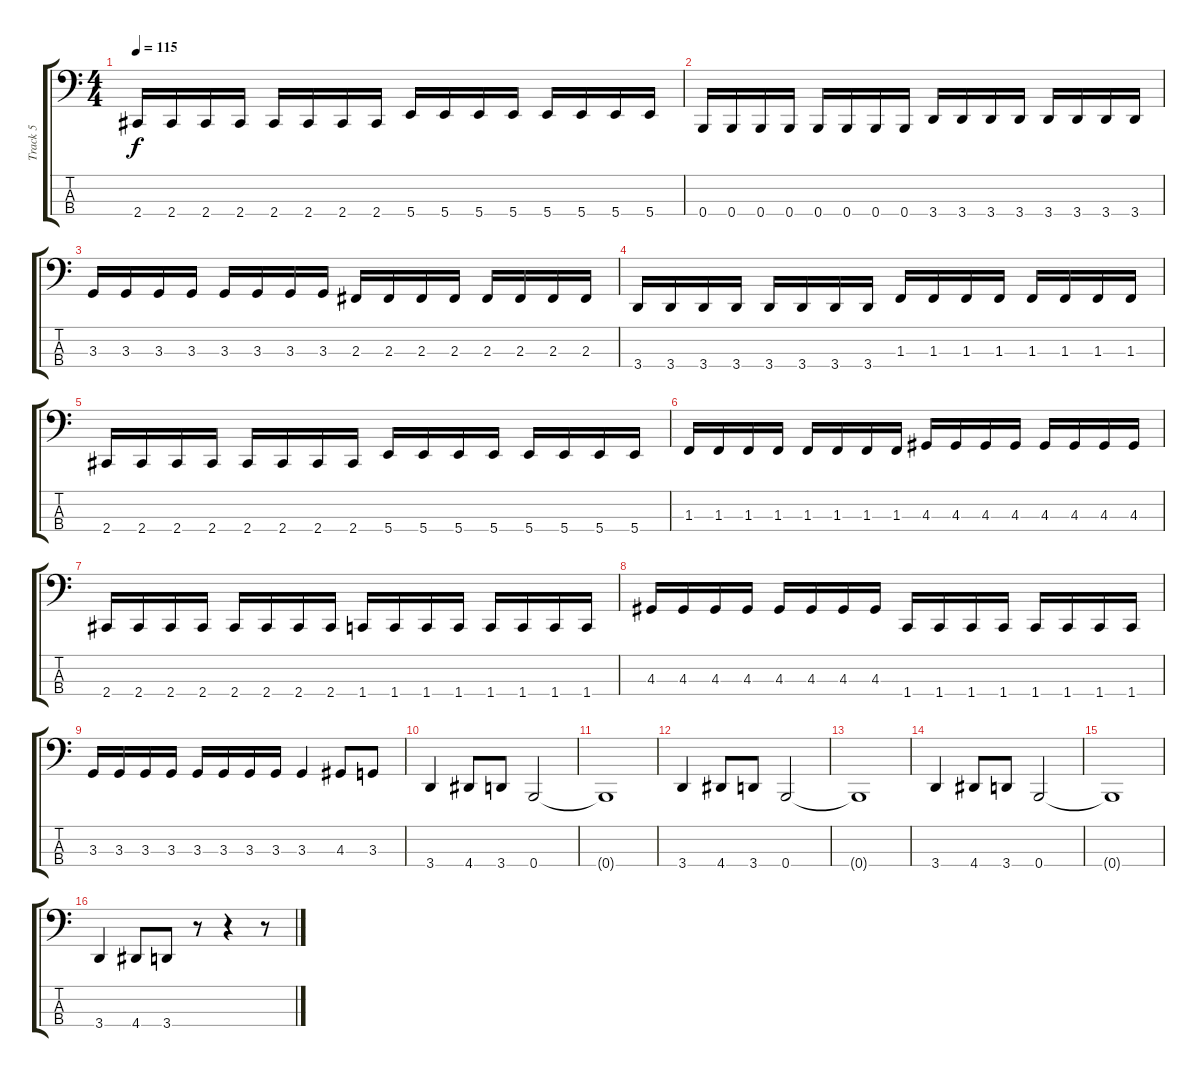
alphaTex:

\track ("Track 5" "Track 5") {instrument electricbasspick}
\staff {score tabs}
\tuning (D2 A1 E1 B0) {hide}
\ts (4 4)
\tempo 115
\clef f4
\ks c
2.4.16{dy f} 2.4.16 2.4.16 2.4.16 2.4.16 2.4.16 2.4.16 2.4.16 5.4.16 5.4.16 5.4.16 5.4.16 5.4.16 5.4.16 5.4.16 5.4.16 |
0.4.16 0.4.16 0.4.16 0.4.16 0.4.16 0.4.16 0.4.16 0.4.16 3.4.16 3.4.16 3.4.16 3.4.16 3.4.16 3.4.16 3.4.16 3.4.16 |
3.3.16 3.3.16 3.3.16 3.3.16 3.3.16 3.3.16 3.3.16 3.3.16 2.3.16 2.3.16 2.3.16 2.3.16 2.3.16 2.3.16 2.3.16 2.3.16 |
3.4.16 3.4.16 3.4.16 3.4.16 3.4.16 3.4.16 3.4.16 3.4.16 1.3.16 1.3.16 1.3.16 1.3.16 1.3.16 1.3.16 1.3.16 1.3.16 |
2.4.16 2.4.16 2.4.16 2.4.16 2.4.16 2.4.16 2.4.16 2.4.16 5.4.16 5.4.16 5.4.16 5.4.16 5.4.16 5.4.16 5.4.16 5.4.16 |
1.3.16 1.3.16 1.3.16 1.3.16 1.3.16 1.3.16 1.3.16 1.3.16 4.3.16 4.3.16 4.3.16 4.3.16 4.3.16 4.3.16 4.3.16 4.3.16 |
2.4.16 2.4.16 2.4.16 2.4.16 2.4.16 2.4.16 2.4.16 2.4.16 1.4.16 1.4.16 1.4.16 1.4.16 1.4.16 1.4.16 1.4.16 1.4.16 |
4.3.16 4.3.16 4.3.16 4.3.16 4.3.16 4.3.16 4.3.16 4.3.16 1.4.16 1.4.16 1.4.16 1.4.16 1.4.16 1.4.16 1.4.16 1.4.16 |
3.3.16 3.3.16 3.3.16 3.3.16 3.3.16 3.3.16 3.3.16 3.3.16 3.3.4 4.3.8 3.3.8 |
3.4.4 4.4.8 3.4.8 0.4.2 |
0.4{t}.1 |
3.4.4 4.4.8 3.4.8 0.4.2 |
0.4{t}.1 |
3.4.4 4.4.8 3.4.8 0.4.2 |
0.4{t}.1 |
3.4.4 4.4.8 3.4.8 r.8 r.4 r.8
